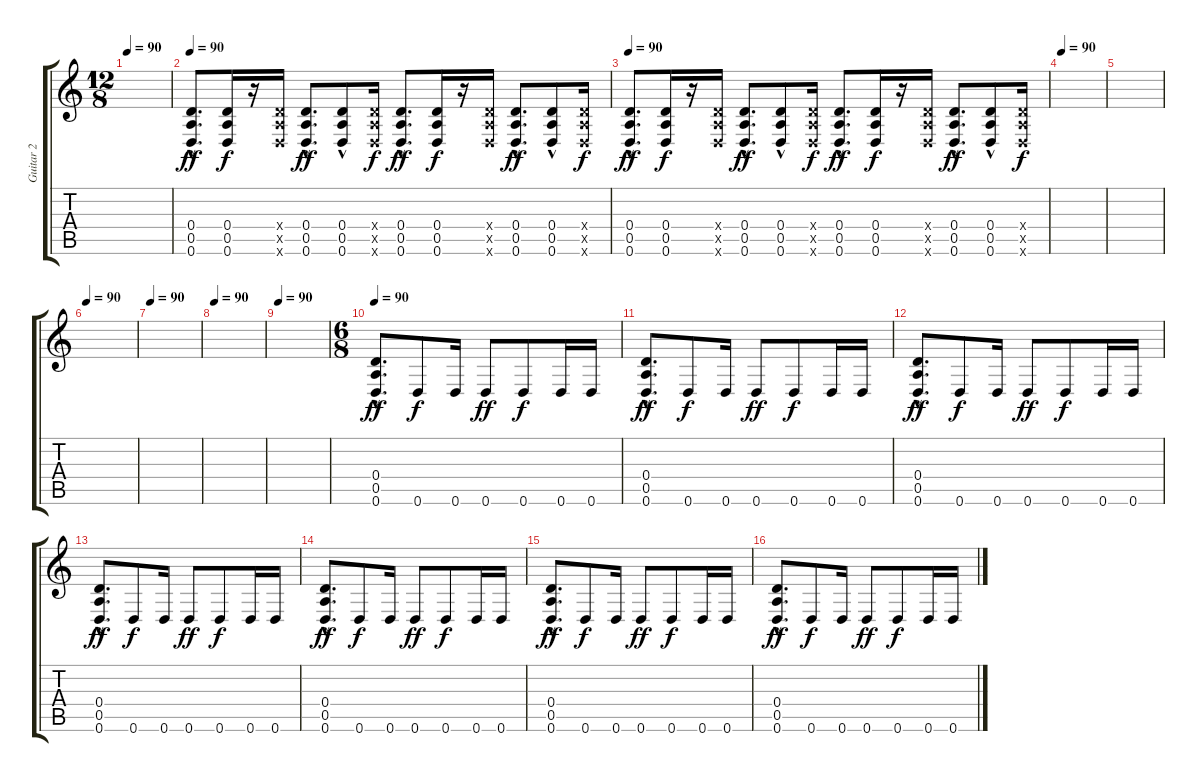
\track ("Guitar 2" "Guitar 2") {instrument distortionguitar}
\staff {score tabs}
\tuning (E4 B3 G3 D3 A2 D2) {hide}
\ts (12 8)
\tempo 90
\clef g2
\ks c
|
\tempo 90
(0.4{hac} 0.5{hac} 0.6{hac}).8{d dy ff volume 13 instrument distortionguitar} (0.4 0.5 0.6).16{dy f} r.16 (0.4{x} 0.5{x} 0.6{x}).16 (0.4{hac} 0.5{hac} 0.6{hac}).8{d dy ff} (0.4{hac} 0.5{hac} 0.6{hac}).8 (0.4{x} 0.5{x} 0.6{x}).16{dy f} (0.4{hac} 0.5{hac} 0.6{hac}).8{d dy ff} (0.4 0.5 0.6).16{dy f} r.16 (0.4{x} 0.5{x} 0.6{x}).16 (0.4{hac} 0.5{hac} 0.6{hac}).8{d dy ff} (0.4{hac} 0.5{hac} 0.6{hac}).8 (0.4{x} 0.5{x} 0.6{x}).16{dy f} |
\tempo 90
(0.4{hac} 0.5{hac} 0.6{hac}).8{d dy ff volume 13 instrument distortionguitar} (0.4 0.5 0.6).16{dy f} r.16 (0.4{x} 0.5{x} 0.6{x}).16 (0.4{hac} 0.5{hac} 0.6{hac}).8{d dy ff} (0.4{hac} 0.5{hac} 0.6{hac}).8 (0.4{x} 0.5{x} 0.6{x}).16{dy f} (0.4{hac} 0.5{hac} 0.6{hac}).8{d dy ff} (0.4 0.5 0.6).16{dy f} r.16 (0.4{x} 0.5{x} 0.6{x}).16 (0.4{hac} 0.5{hac} 0.6{hac}).8{d dy ff} (0.4{hac} 0.5{hac} 0.6{hac}).8 (0.4{x} 0.5{x} 0.6{x}).16{dy f} |
\tempo 90
|
|
\tempo 90
|
\tempo 90
|
\tempo 90
|
\tempo 90
|
\ts (6 8)
\tempo 90
(0.4{hac} 0.5{hac} 0.6{hac}).8{d dy ff volume 10 instrument distortionguitar} 0.6.8{dy f} 0.6.16 0.6.8{dy ff} 0.6.8{dy f} 0.6.16 0.6.16 |
(0.4{hac} 0.5{hac} 0.6{hac}).8{d dy ff volume 10 instrument distortionguitar} 0.6.8{dy f} 0.6.16 0.6.8{dy ff} 0.6.8{dy f} 0.6.16 0.6.16 |
(0.4{hac} 0.5{hac} 0.6{hac}).8{d dy ff volume 10 instrument distortionguitar} 0.6.8{dy f} 0.6.16 0.6.8{dy ff} 0.6.8{dy f} 0.6.16 0.6.16 |
(0.4{hac} 0.5{hac} 0.6{hac}).8{d dy ff volume 10 instrument distortionguitar} 0.6.8{dy f} 0.6.16 0.6.8{dy ff} 0.6.8{dy f} 0.6.16 0.6.16 |
(0.4{hac} 0.5{hac} 0.6{hac}).8{d dy ff volume 10 instrument distortionguitar} 0.6.8{dy f} 0.6.16 0.6.8{dy ff} 0.6.8{dy f} 0.6.16 0.6.16 |
(0.4{hac} 0.5{hac} 0.6{hac}).8{d dy ff volume 10 instrument distortionguitar} 0.6.8{dy f} 0.6.16 0.6.8{dy ff} 0.6.8{dy f} 0.6.16 0.6.16 |
(0.4{hac} 0.5{hac} 0.6{hac}).8{d dy ff volume 10 instrument distortionguitar} 0.6.8{dy f} 0.6.16 0.6.8{dy ff} 0.6.8{dy f} 0.6.16 0.6.16
